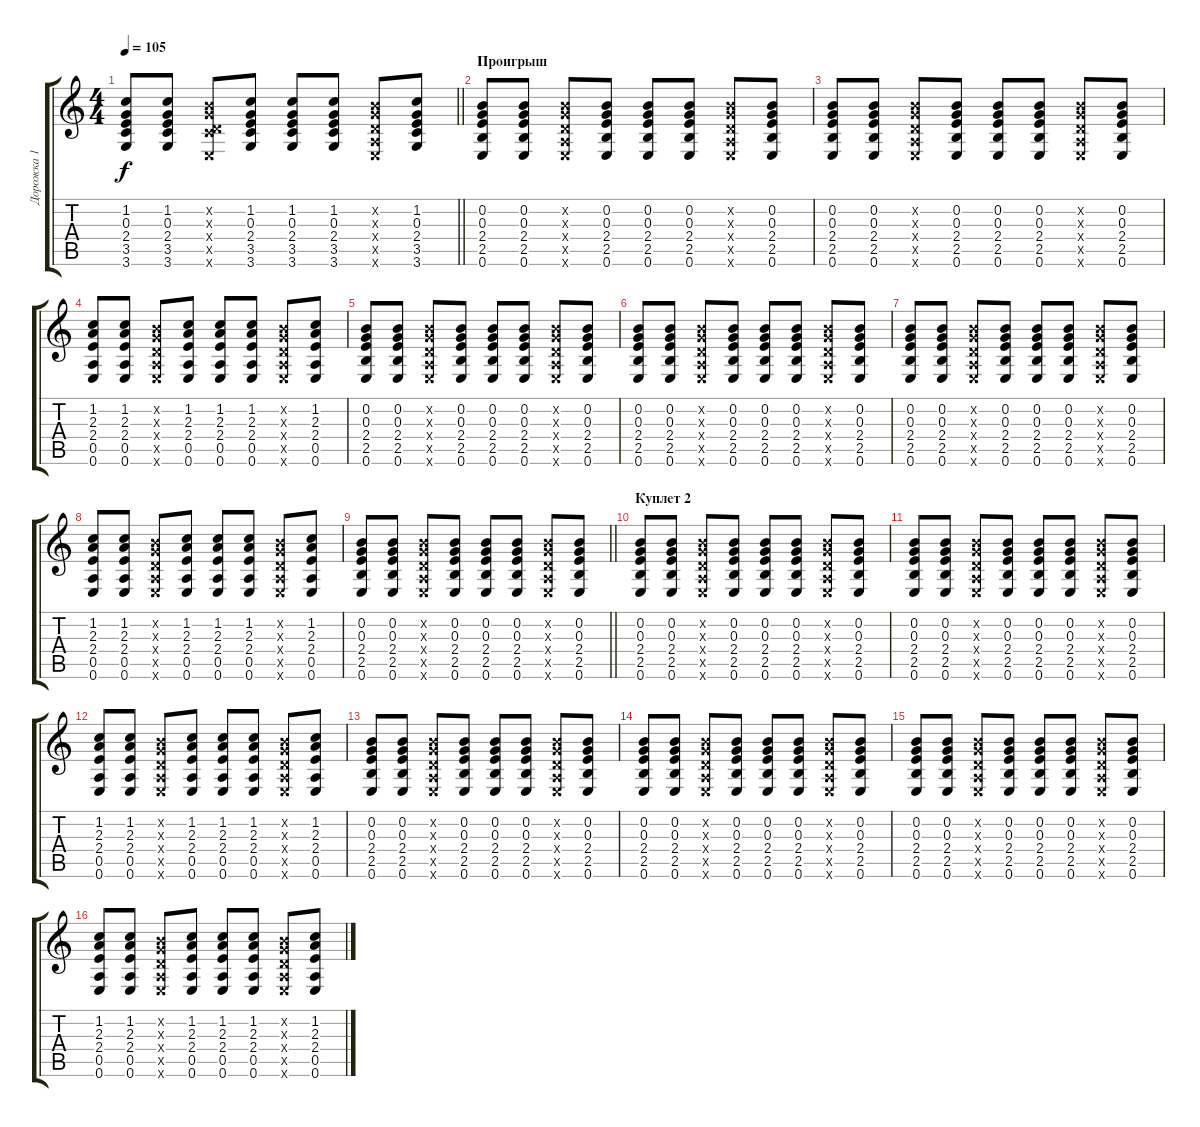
\track ("Дорожка 1" "Дорожка 1") {instrument acousticguitarsteel}
\staff {score tabs}
\tuning (E4 B3 G3 D3 A2 E2) {hide}
\ts (4 4)
\tempo 105
\clef g2
\barLineRight lightlight
\ks c
(1.2 0.3 2.4 3.5 3.6).8{dy f} (1.2 0.3 2.4 3.5 3.6).8 (0.2{x} 0.3{x} 0.4{x} 3.5{x} 0.6{x}).8 (1.2 0.3 2.4 3.5 3.6).8 (1.2 0.3 2.4 3.5 3.6).8 (1.2 0.3 2.4 3.5 3.6).8 (0.2{x} 0.3{x} 0.4{x} 0.5{x} 0.6{x}).8 (1.2 0.3 2.4 3.5 3.6).8 |
\section ("" "Проигрыш")
(0.2 0.3 2.4 2.5 0.6).8 (0.2 0.3 2.4 2.5 0.6).8 (0.2{x} 0.3{x} 0.4{x} 0.5{x} 0.6{x}).8 (0.2 0.3 2.4 2.5 0.6).8 (0.2 0.3 2.4 2.5 0.6).8 (0.2 0.3 2.4 2.5 0.6).8 (0.2{x} 0.3{x} 0.4{x} 0.5{x} 0.6{x}).8 (0.2 0.3 2.4 2.5 0.6).8 |
(0.2 0.3 2.4 2.5 0.6).8 (0.2 0.3 2.4 2.5 0.6).8 (0.2{x} 0.3{x} 0.4{x} 0.5{x} 0.6{x}).8 (0.2 0.3 2.4 2.5 0.6).8 (0.2 0.3 2.4 2.5 0.6).8 (0.2 0.3 2.4 2.5 0.6).8 (0.2{x} 0.3{x} 0.4{x} 0.5{x} 0.6{x}).8 (0.2 0.3 2.4 2.5 0.6).8 |
(1.2 2.3 2.4 0.5 0.6).8 (1.2 2.3 2.4 0.5 0.6).8 (0.2{x} 0.3{x} 0.4{x} 0.5{x} 0.6{x}).8 (1.2 2.3 2.4 0.5 0.6).8 (1.2 2.3 2.4 0.5 0.6).8 (1.2 2.3 2.4 0.5 0.6).8 (0.2{x} 0.3{x} 0.4{x} 0.5{x} 0.6{x}).8 (1.2 2.3 2.4 0.5 0.6).8 |
(0.2 0.3 2.4 2.5 0.6).8 (0.2 0.3 2.4 2.5 0.6).8 (0.2{x} 0.3{x} 0.4{x} 0.5{x} 0.6{x}).8 (0.2 0.3 2.4 2.5 0.6).8 (0.2 0.3 2.4 2.5 0.6).8 (0.2 0.3 2.4 2.5 0.6).8 (0.2{x} 0.3{x} 0.4{x} 0.5{x} 0.6{x}).8 (0.2 0.3 2.4 2.5 0.6).8 |
(0.2 0.3 2.4 2.5 0.6).8 (0.2 0.3 2.4 2.5 0.6).8 (0.2{x} 0.3{x} 0.4{x} 0.5{x} 0.6{x}).8 (0.2 0.3 2.4 2.5 0.6).8 (0.2 0.3 2.4 2.5 0.6).8 (0.2 0.3 2.4 2.5 0.6).8 (0.2{x} 0.3{x} 0.4{x} 0.5{x} 0.6{x}).8 (0.2 0.3 2.4 2.5 0.6).8 |
(0.2 0.3 2.4 2.5 0.6).8 (0.2 0.3 2.4 2.5 0.6).8 (0.2{x} 0.3{x} 0.4{x} 0.5{x} 0.6{x}).8 (0.2 0.3 2.4 2.5 0.6).8 (0.2 0.3 2.4 2.5 0.6).8 (0.2 0.3 2.4 2.5 0.6).8 (0.2{x} 0.3{x} 0.4{x} 0.5{x} 0.6{x}).8 (0.2 0.3 2.4 2.5 0.6).8 |
(1.2 2.3 2.4 0.5 0.6).8 (1.2 2.3 2.4 0.5 0.6).8 (0.2{x} 0.3{x} 0.4{x} 0.5{x} 0.6{x}).8 (1.2 2.3 2.4 0.5 0.6).8 (1.2 2.3 2.4 0.5 0.6).8 (1.2 2.3 2.4 0.5 0.6).8 (0.2{x} 0.3{x} 0.4{x} 0.5{x} 0.6{x}).8 (1.2 2.3 2.4 0.5 0.6).8 |
\barLineRight lightlight
(0.2 0.3 2.4 2.5 0.6).8 (0.2 0.3 2.4 2.5 0.6).8 (0.2{x} 0.3{x} 0.4{x} 0.5{x} 0.6{x}).8 (0.2 0.3 2.4 2.5 0.6).8 (0.2 0.3 2.4 2.5 0.6).8 (0.2 0.3 2.4 2.5 0.6).8 (0.2{x} 0.3{x} 0.4{x} 0.5{x} 0.6{x}).8 (0.2 0.3 2.4 2.5 0.6).8 |
\section ("" "Куплет 2")
(0.2 0.3 2.4 2.5 0.6).8 (0.2 0.3 2.4 2.5 0.6).8 (0.2{x} 0.3{x} 0.4{x} 0.5{x} 0.6{x}).8 (0.2 0.3 2.4 2.5 0.6).8 (0.2 0.3 2.4 2.5 0.6).8 (0.2 0.3 2.4 2.5 0.6).8 (0.2{x} 0.3{x} 0.4{x} 0.5{x} 0.6{x}).8 (0.2 0.3 2.4 2.5 0.6).8 |
(0.2 0.3 2.4 2.5 0.6).8 (0.2 0.3 2.4 2.5 0.6).8 (0.2{x} 0.3{x} 0.4{x} 0.5{x} 0.6{x}).8 (0.2 0.3 2.4 2.5 0.6).8 (0.2 0.3 2.4 2.5 0.6).8 (0.2 0.3 2.4 2.5 0.6).8 (0.2{x} 0.3{x} 0.4{x} 0.5{x} 0.6{x}).8 (0.2 0.3 2.4 2.5 0.6).8 |
(1.2 2.3 2.4 0.5 0.6).8 (1.2 2.3 2.4 0.5 0.6).8 (0.2{x} 0.3{x} 0.4{x} 0.5{x} 0.6{x}).8 (1.2 2.3 2.4 0.5 0.6).8 (1.2 2.3 2.4 0.5 0.6).8 (1.2 2.3 2.4 0.5 0.6).8 (0.2{x} 0.3{x} 0.4{x} 0.5{x} 0.6{x}).8 (1.2 2.3 2.4 0.5 0.6).8 |
(0.2 0.3 2.4 2.5 0.6).8 (0.2 0.3 2.4 2.5 0.6).8 (0.2{x} 0.3{x} 0.4{x} 0.5{x} 0.6{x}).8 (0.2 0.3 2.4 2.5 0.6).8 (0.2 0.3 2.4 2.5 0.6).8 (0.2 0.3 2.4 2.5 0.6).8 (0.2{x} 0.3{x} 0.4{x} 0.5{x} 0.6{x}).8 (0.2 0.3 2.4 2.5 0.6).8 |
(0.2 0.3 2.4 2.5 0.6).8 (0.2 0.3 2.4 2.5 0.6).8 (0.2{x} 0.3{x} 0.4{x} 0.5{x} 0.6{x}).8 (0.2 0.3 2.4 2.5 0.6).8 (0.2 0.3 2.4 2.5 0.6).8 (0.2 0.3 2.4 2.5 0.6).8 (0.2{x} 0.3{x} 0.4{x} 0.5{x} 0.6{x}).8 (0.2 0.3 2.4 2.5 0.6).8 |
(0.2 0.3 2.4 2.5 0.6).8 (0.2 0.3 2.4 2.5 0.6).8 (0.2{x} 0.3{x} 0.4{x} 0.5{x} 0.6{x}).8 (0.2 0.3 2.4 2.5 0.6).8 (0.2 0.3 2.4 2.5 0.6).8 (0.2 0.3 2.4 2.5 0.6).8 (0.2{x} 0.3{x} 0.4{x} 0.5{x} 0.6{x}).8 (0.2 0.3 2.4 2.5 0.6).8 |
(1.2 2.3 2.4 0.5 0.6).8 (1.2 2.3 2.4 0.5 0.6).8 (0.2{x} 0.3{x} 0.4{x} 0.5{x} 0.6{x}).8 (1.2 2.3 2.4 0.5 0.6).8 (1.2 2.3 2.4 0.5 0.6).8 (1.2 2.3 2.4 0.5 0.6).8 (0.2{x} 0.3{x} 0.4{x} 0.5{x} 0.6{x}).8 (1.2 2.3 2.4 0.5 0.6).8
